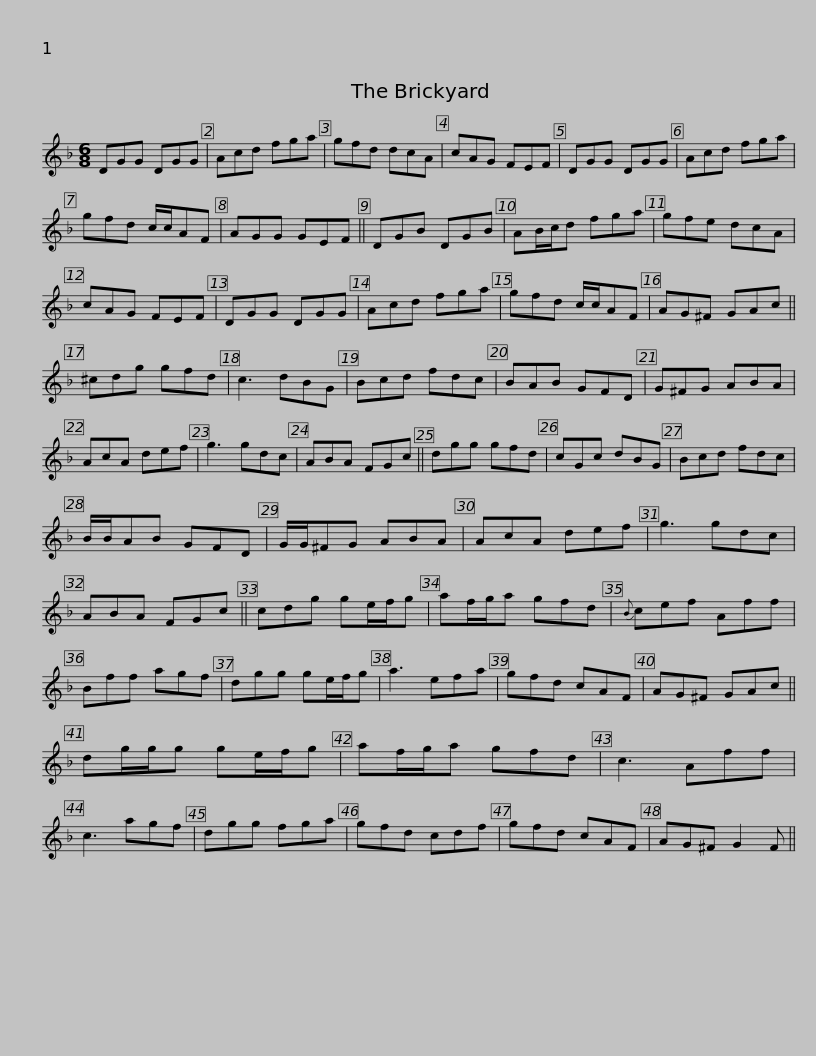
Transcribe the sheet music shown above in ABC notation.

X:1
L:1/8
M:6/8
I:linebreak $
K:F
V:1 treble
V:1
 DGG DGG | Acd fga | gfd dcA | cAG FEF | DGG DGG | %5
 Acd fga | gfd c/c/AF |$ AGG GEF || DGB DGB | AB/c/d fga | %10
 gfe dcA | cAG FEF | DGG DGG | Acd fga |$ gfd c/c/AF | %15
 AG^F GAc || ^cdg gfd | c3 dBG | Bcd fdc | BAB GFD | %20
 G^FG ABA |$ AcA def | g3 gdc | ABA FGc || dgg gfd | %25
 cGc dBG | Bcd fdc | B/B/AB GFD |$ G/G/^FG ABA | AcA def | %30
 g3 gdc | ABA FGc || cdg ge/f/g | af/g/a gfd |{B} cef Aff |$ %35
 Bff agf | dgg ge/f/g | a3 efa | gfd cAF | AG^F GAc || %40
 dg/g/g ge/f/g | af/g/a gfd |$ c3 Aff | c3 agf | dgg fga | %45
 gfd cdf | gfd cAF | AG^F G2 F || %48
